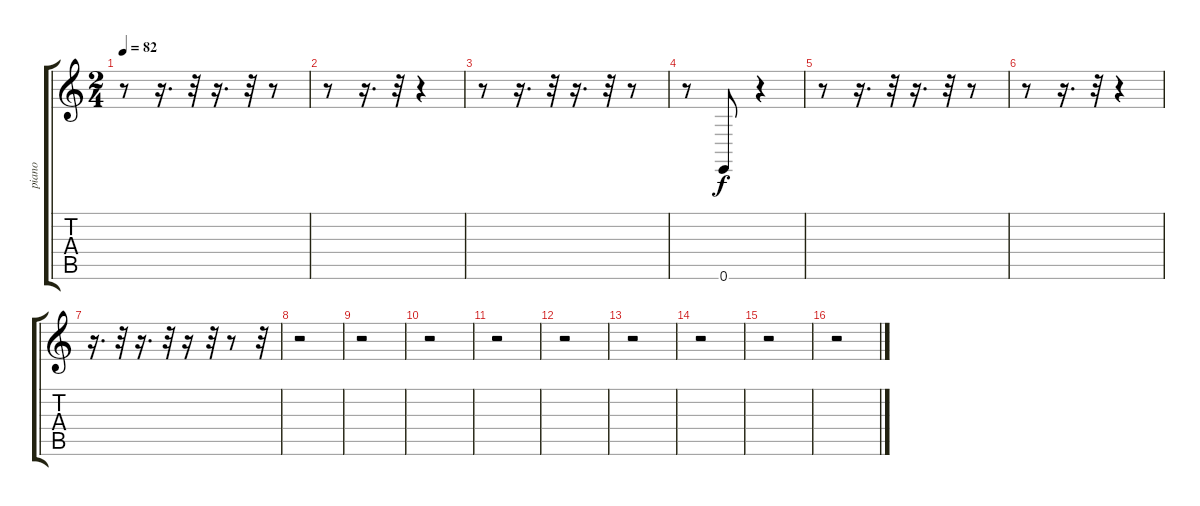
\track ("piano" "piano") {instrument brightacousticpiano}
\staff {score tabs}
\tuning (E4 B3 G3 D3 A2 E2) {hide}
\ts (2 4)
\tempo 82
\clef g2
\ks c
r.8{dy ff} r.16{d} r.32 r.16{d} r.32 r.8 |
r.8 r.16{d} r.32 r.4 |
r.8 r.16{d} r.32 r.16{d} r.32 r.8 |
r.8 0.6.8{dy f} r.4 |
r.8 r.16{d} r.32 r.16{d} r.32 r.8 |
r.8 r.16{d} r.32 r.4 |
r.16{d} r.32 r.16{d} r.32 r.16 r.32 r.8 r.32 |
r.2 |
r.2 |
r.2 |
r.2 |
r.2 |
r.2 |
r.2 |
r.2 |
r.2
